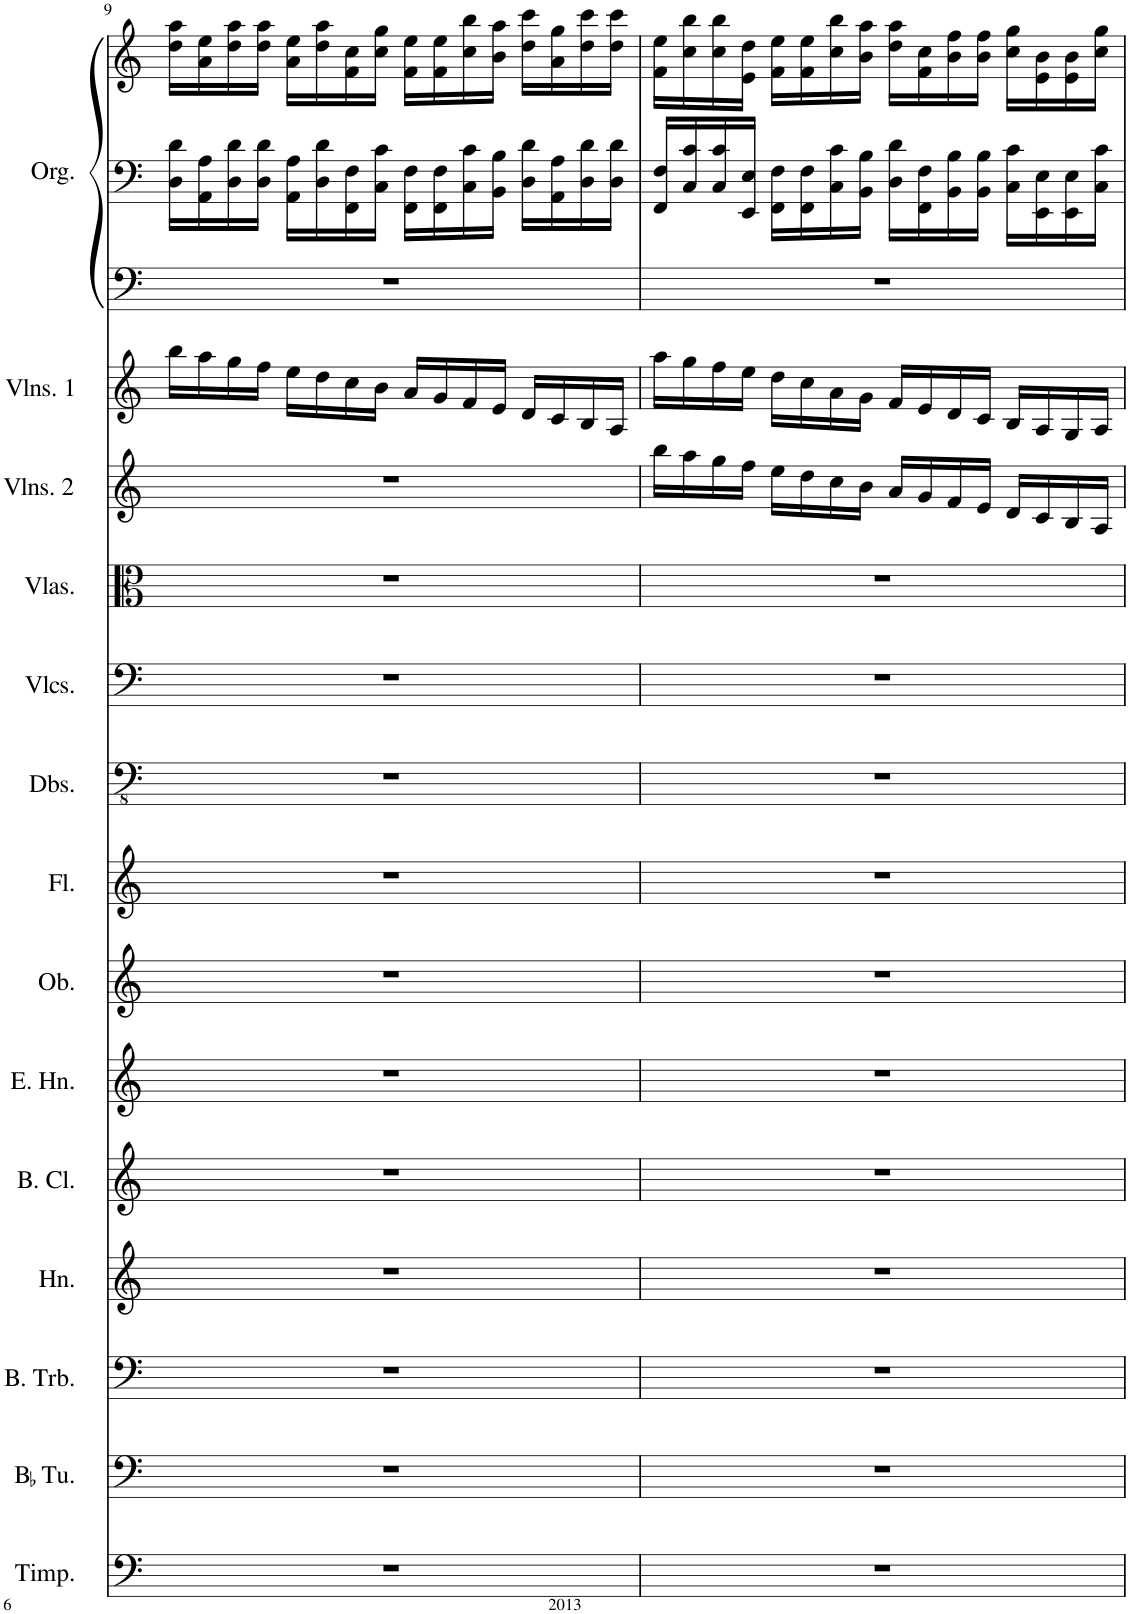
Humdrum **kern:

**kern	**kern	**kern	**kern	**kern	**kern	**kern	**kern	**kern	**kern	**kern	**kern	**kern	**kern	**kern	**kern
*part14	*part13	*part12	*part11	*part10	*part9	*part8	*part7	*part6	*part5	*part4	*part3	*part2	*part1	*part1	*part1
*staff16	*staff15	*staff14	*staff13	*staff12	*staff11	*staff10	*staff9	*staff8	*staff7	*staff6	*staff5	*staff4	*staff3	*staff2	*staff1
*I"Timpani	*I"BaccidentalFlat Tuba	*I"Bass Trombone	*I"Horn	*I"Bass Clarinet	*I"English Horn	*I"Oboe	*I"Flute	*I"Double Basses	*I"Violoncellos	*I"Violas	*I"Violins 2	*I"Violins 1	*I"Organ	*	*
*I'Timp.	*I'BaccidentalFlat Tu.	*I'B. Trb.	*I'Hn.	*I'B. Cl.	*I'E. Hn.	*I'Ob.	*I'Fl.	*I'Dbs.	*I'Vlcs.	*I'Vlas.	*I'Vlns. 2	*I'Vlns. 1	*I'Org.	*	*
!!LO:PB:g=z
*clefF4	*clefF4	*clefF4	*clefG2	*clefG2	*clefG2	*clefG2	*clefG2	*clefFv4	*clefF4	*clefC3	*clefG2	*clefG2	*clefF4	*clefF4	*clefG2
*	*	*	*Trd4c7	*Trd8c14	*Trd4c7	*	*	*	*	*	*	*	*	*	*
*k[]	*k[]	*k[]	*k[]	*k[]	*k[]	*k[]	*k[]	*k[]	*k[]	*k[]	*k[]	*k[]	*k[]	*k[]	*k[]
*M4/4	*M4/4	*M4/4	*M4/4	*M4/4	*M4/4	*M4/4	*M4/4	*M4/4	*M4/4	*M4/4	*M4/4	*M4/4	*M4/4	*M4/4	*M4/4
=9	=9	=9	=9	=9	=9	=9	=9	=9	=9	=9	=9	=9	=9	=9	=9
1r	1r	1r	1r	1r	1r	1r	1r	1r	1r	1r	1r	16bb\LL	1r	16D\ 16d\LL	16dd\ 16aa\LL
.	.	.	.	.	.	.	.	.	.	.	.	16aa\	.	16AA\ 16A\	16a\ 16ee\
.	.	.	.	.	.	.	.	.	.	.	.	16gg\	.	16D\ 16d\	16dd\ 16aa\
.	.	.	.	.	.	.	.	.	.	.	.	16ff\JJ	.	16D\ 16d\JJ	16dd\ 16aa\JJ
.	.	.	.	.	.	.	.	.	.	.	.	16ee\LL	.	16AA\ 16A\LL	16a\ 16ee\LL
.	.	.	.	.	.	.	.	.	.	.	.	16dd\	.	16D\ 16d\	16dd\ 16aa\
.	.	.	.	.	.	.	.	.	.	.	.	16cc\	.	16FF\ 16F\	16f\ 16cc\
.	.	.	.	.	.	.	.	.	.	.	.	16b\JJ	.	16C\ 16c\JJ	16cc\ 16gg\JJ
.	.	.	.	.	.	.	.	.	.	.	.	16a/LL	.	16FF\ 16F\LL	16f\ 16ee\LL
.	.	.	.	.	.	.	.	.	.	.	.	16g/	.	16FF\ 16F\	16f\ 16ee\
.	.	.	.	.	.	.	.	.	.	.	.	16f/	.	16C\ 16c\	16cc\ 16bb\
.	.	.	.	.	.	.	.	.	.	.	.	16e/JJ	.	16BB\ 16B\JJ	16b\ 16aa\JJ
.	.	.	.	.	.	.	.	.	.	.	.	16d/LL	.	16D\ 16d\LL	16dd\ 16ccc\LL
.	.	.	.	.	.	.	.	.	.	.	.	16c/	.	16AA\ 16A\	16a\ 16gg\
.	.	.	.	.	.	.	.	.	.	.	.	16B/	.	16D\ 16d\	16dd\ 16ccc\
.	.	.	.	.	.	.	.	.	.	.	.	16A/JJ	.	16D\ 16d\JJ	16dd\ 16ccc\JJ
=10	=10	=10	=10	=10	=10	=10	=10	=10	=10	=10	=10	=10	=10	=10	=10
1r	1r	1r	1r	1r	1r	1r	1r	1r	1r	1r	16bb\LL	16aa\LL	1r	16FF/ 16F/LL	16f\ 16ee\LL
.	.	.	.	.	.	.	.	.	.	.	16aa\	16gg\	.	16C/ 16c/	16cc\ 16bb\
.	.	.	.	.	.	.	.	.	.	.	16gg\	16ff\	.	16C/ 16c/	16cc\ 16bb\
.	.	.	.	.	.	.	.	.	.	.	16ff\JJ	16ee\JJ	.	16EE/ 16E/JJ	16e\ 16dd\JJ
.	.	.	.	.	.	.	.	.	.	.	16ee\LL	16dd\LL	.	16FF\ 16F\LL	16f\ 16ee\LL
.	.	.	.	.	.	.	.	.	.	.	16dd\	16cc\	.	16FF\ 16F\	16f\ 16ee\
.	.	.	.	.	.	.	.	.	.	.	16cc\	16a\	.	16C\ 16c\	16cc\ 16bb\
.	.	.	.	.	.	.	.	.	.	.	16b\JJ	16g\JJ	.	16BB\ 16B\JJ	16b\ 16aa\JJ
.	.	.	.	.	.	.	.	.	.	.	16a/LL	16f/LL	.	16D\ 16d\LL	16dd\ 16aa\LL
.	.	.	.	.	.	.	.	.	.	.	16g/	16e/	.	16FF\ 16F\	16f\ 16cc\
.	.	.	.	.	.	.	.	.	.	.	16f/	16d/	.	16BB\ 16B\	16b\ 16ff\
.	.	.	.	.	.	.	.	.	.	.	16e/JJ	16c/JJ	.	16BB\ 16B\JJ	16b\ 16ff\JJ
.	.	.	.	.	.	.	.	.	.	.	16d/LL	16B/LL	.	16C\ 16c\LL	16cc\ 16gg\LL
.	.	.	.	.	.	.	.	.	.	.	16c/	16A/	.	16EE\ 16E\	16e\ 16b\
.	.	.	.	.	.	.	.	.	.	.	16B/	16G/	.	16EE\ 16E\	16e\ 16b\
.	.	.	.	.	.	.	.	.	.	.	16A/JJ	16A/JJ	.	16C\ 16c\JJ	16cc\ 16gg\JJ
=	=	=	=	=	=	=	=	=	=	=	=	=	=	=	=
*-	*-	*-	*-	*-	*-	*-	*-	*-	*-	*-	*-	*-	*-	*-	*-
